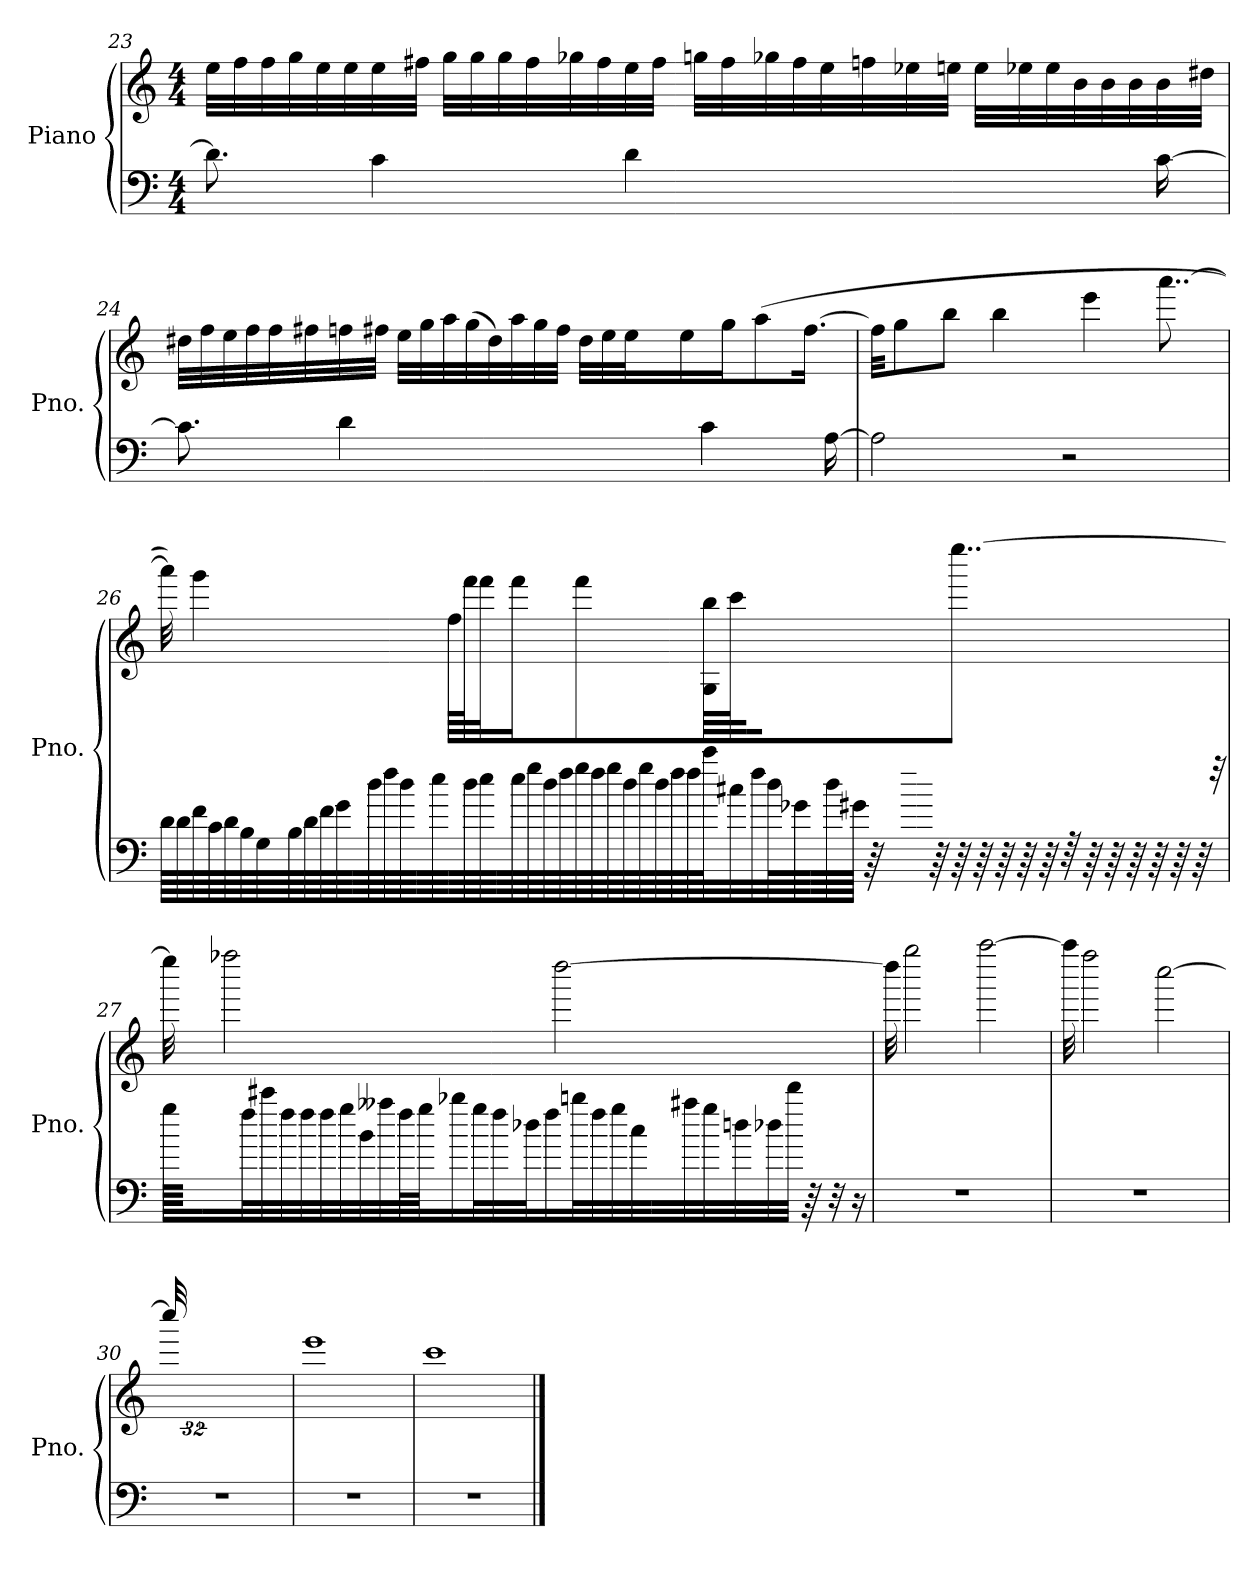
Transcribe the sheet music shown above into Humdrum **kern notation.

**kern	**kern
*part1	*part1
*staff2	*staff1
*I"Piano	*
*I'Pno.	*
!!LO:LB:g=z
*clefF4	*clefG2
*k[]	*k[]
*M4/4	*M4/4
=23	=23
8.d\]	32ee\LLL
.	32ff\
.	32ff\
.	32gg\
.	32ee\
.	32ee\
4c\	32ee\
.	32ff#X\JJJ
.	32gg\LLL
.	32gg\
.	32gg\
.	32ff#\
.	32gg-X\
.	32ff#\
4d\	32ee\
.	32ff#\JJJ
.	32ggn\LLL
.	32ff#\
.	32gg-X\
.	32ff#\
.	32ee\
.	32ffn\
4e\yy	32ee-X\
.	32een\JJJ
.	32ee\LLL
.	32ee-X\
.	32ee-\
.	32b\
.	32b\
.	32b\
[16c\	32b\
.	32dd#X\JJJ
!!LO:LB:g=z
=24	=24
8.c\]	32dd#X\LLL
.	32ff\
.	32ee\
.	32ff\
.	32ff\
.	32ff#X\
4d\	32ffn\
.	32ff#X\JJJ
.	32ee\LLL
.	32gg\
.	32aa\
.	(>32gg\
.	32dd#\)
.	32aa\
4e\yy	32gg\
.	32ff#\JJJ
.	32dd#\LLL
.	32ee\
.	32ee\J
.	16cc\yy
.	16ee\
4c\	.
.	16gg\J
.	(>8aa\
.	[16.ff#\Jk
[16A\	.
=25	=25
2A\]	32ff#\KKL]
.	8gg\
.	8bb\J
.	4bb\
2r	.
.	4eee\
.	[8..aaa\
!!LO:LB:g=z
=26	=26
64d\LLLL	32aaa\])
64d\	.
64f\	4ggg\
64c\	.
64d\	.
64B\	.
64G\	.
64F\yy	.
64B\	.
64d\	.
64f\	.
64g\	.
64cc\yy	.
64dd\	.
64ff\	.
64dd\	.
64ff\yy	.
64ee\	.
64dd\yy	64ff\LLLL
64dd\	64fff\J
64ee\	32fff\J
64gg\yy	.
64ee\	16fff\J
64gg\	.
64dd\	.
64ff\	.
64gg\	8fff\
64ff\	.
64gg\	.
64dd\	.
64gg\	.
64dd\	.
64ff\	.
64ff\	.
64ccc\J	64G\ 64bb\LLL
32cc#X\	64ccc\ 64bbb\yyJ
.	32bbb\Jyy
32ff\	.
.	16bbb\Jyy
64dd\L	.
64g-X\	.
64gg\yy	.
64dd\	8bbb\yy
64g#X\JJJJ	.
64r	.
32gg\LLLyy	.
64gg\L	.
64dd\JJJJ	.
64r	.
64r	[8..eeee\J
64r	.
64r	.
64r	.
64r	.
64rF	.
64r	.
64r	.
64r	.
64r	.
64r	.
64r	.
32rff	.
!!LO:PB:g=z
=27	=27
128gg\LLLLL	32eeee\]
128gg\JJJyy	.
16bb\yy	.
.	2ffff-X\
32ff\L	.
32ccc#X\	.
32ff\	.
32ff\	.
32ff\	.
32gg\	.
32b\	.
32aa--X\	.
64ff\L	.
64gg\JJ	.
16bb-X\	.
32gg\L	.
32ff\	.
32dd-X\J	.
16ff\	.
!	!LO:N:vis=2
.	[4...dddd\
32bbn\L	.
32ff\	.
32gg\	.
32cc\	.
32ff\yy	.
32aa#X\	.
32gg\	.
32ddn\	.
32dd-X\	.
32ddd\JJJ	.
64r	.
32r	.
16r	.
!!LO:LB:g=z
=28	=28
1r	32dddd\]
.	2gggg\
!	!LO:N:vis=2
.	[4...aaaa\
=29	=29
1r	32aaaa\]
.	2ffff\
!	!LO:N:vis=2
.	[4...cccc\
=30	=30
1r	32cccc/]
!	!LO:N:vis=1
.	32%31ggg\yy
=31	=31
1r	1eee
=32	=32
1r	1ccc
==	==
*-	*-
